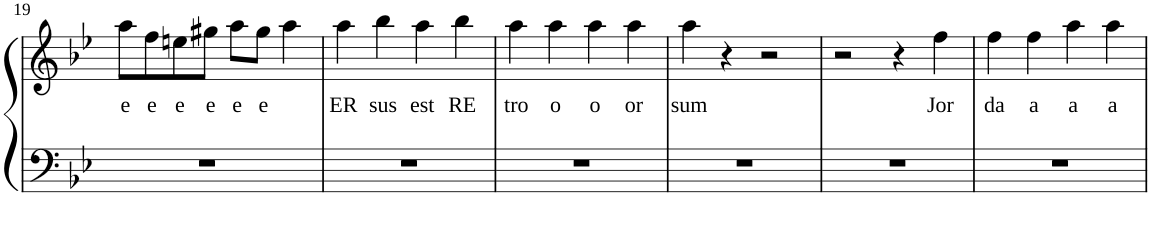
**kern	**kern	**text
*part1	*part1	*part1
*staff2	*staff1	*staff1
*I"Piano	*	*
*I'Pno	*	*
!!LO:PB:g=z
*clefF4	*clefG2	*
*k[b-e-]	*k[b-e-]	*
*B-:	*B-:	*
*M4/4	*M4/4	*
*met(c)	*met(c)	*
=19	=19	=19
!	!	!LO:LY:b
1r	8aa\L	e
!	!	!LO:LY:b
.	8ff\	e
!	!	!LO:LY:b
.	8een\	e
!	!	!LO:LY:b
.	8gg#X\J	e
!	!	!LO:LY:b
.	8aa\L	e
!	!	!LO:LY:b
.	8gg#\J	e
.	4aa\	.
=20	=20	=20
!	!	!LO:LY:b
1r	4aa\	ER
!	!	!LO:LY:b
.	4bb-\	sus
!	!	!LO:LY:b
.	4aa\	est
!	!	!LO:LY:b
.	4bb-\	RE
=21	=21	=21
!	!	!LO:LY:b
1r	4aa\	tro
!	!	!LO:LY:b
.	4aa\	o
!	!	!LO:LY:b
.	4aa\	o
!	!	!LO:LY:b
.	4aa\	or
=22	=22	=22
!	!	!LO:LY:b
1r	4aa\	sum
.	4r	.
.	2r	.
=23	=23	=23
1r	2r	.
.	4r	.
!	!	!LO:LY:b
.	4ff\	Jor
=24	=24	=24
!	!	!LO:LY:b
1r	4ff\	da
!	!	!LO:LY:b
.	4ff\	a
!	!	!LO:LY:b
.	4aa\	a
!	!	!LO:LY:b
.	4aa\	a
=	=	=
*-	*-	*-
